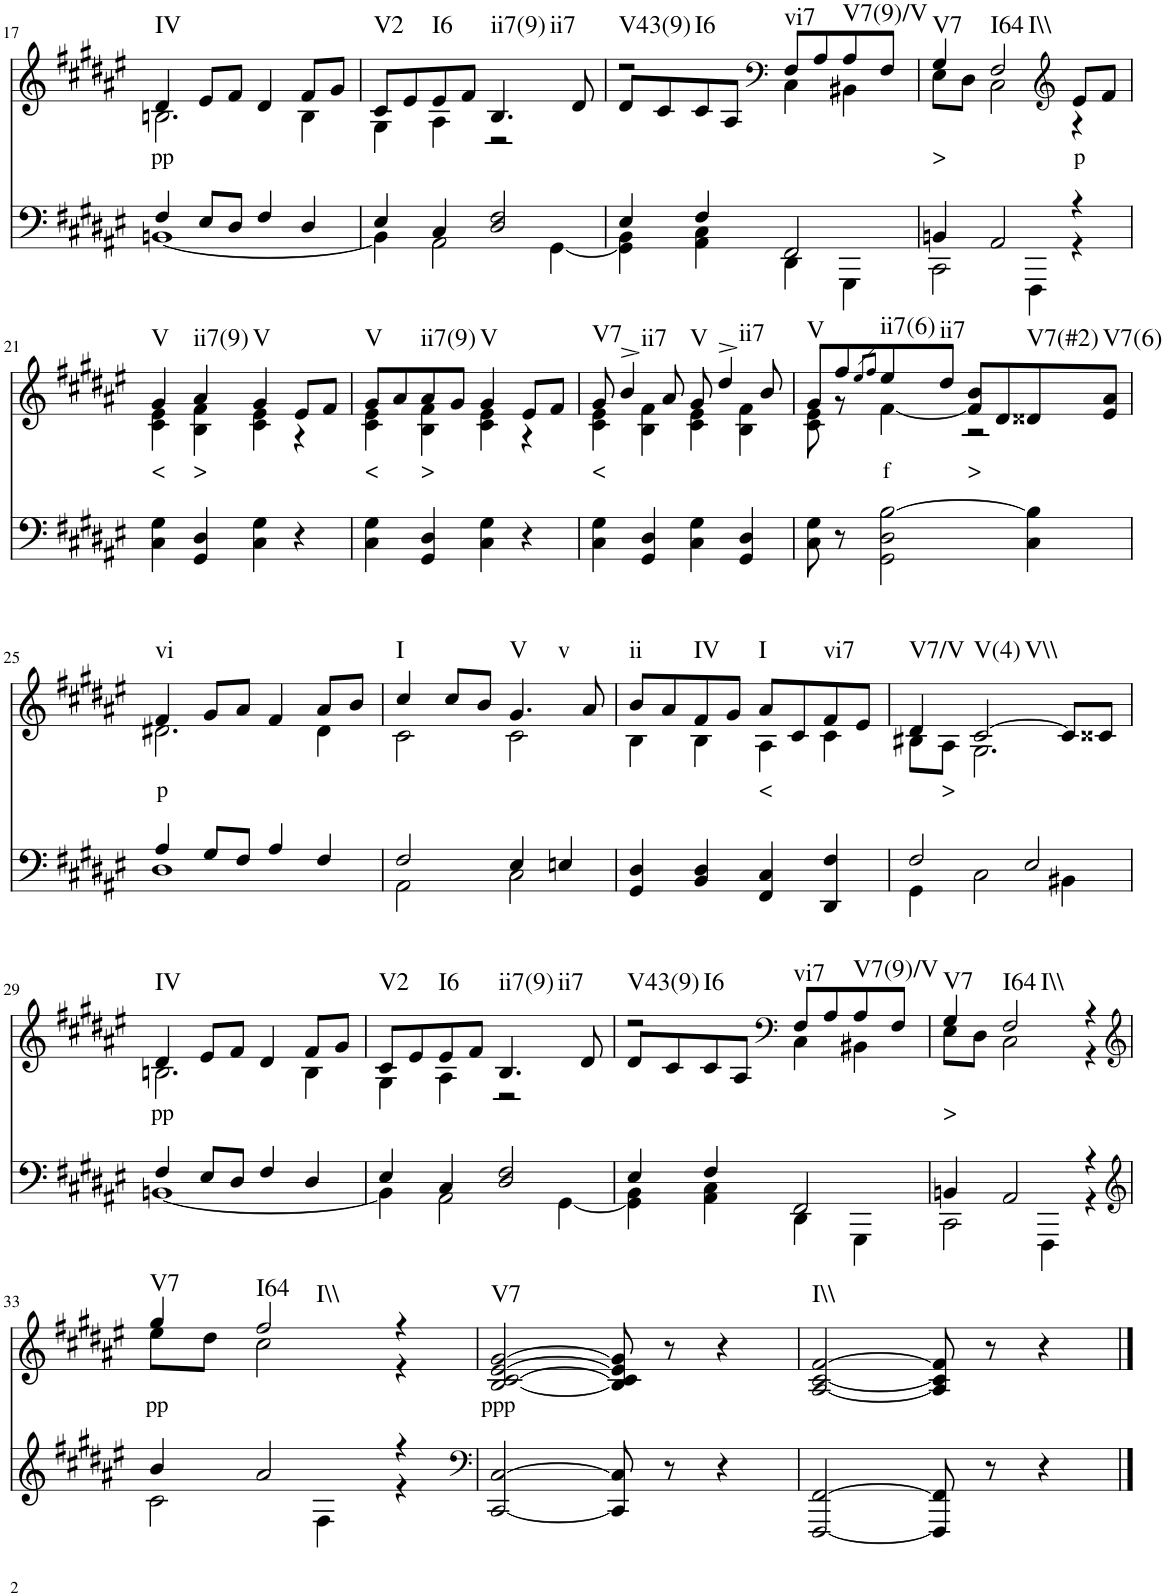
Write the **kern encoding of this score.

**kern	**kern	**text	**harte
*part2	*part1	*part1	*part1
*staff2	*staff1	*staff1	*
*I"piano	*I"piano	*	*
*I'Pno	*I'Pno	*	*
!!LO:PB:g=z
*clefF4	*clefG2	*	*
*k[f#c#g#d#a#e#]	*k[f#c#g#d#a#e#]	*	*
*F#:	*F#:	*	*
*M4/4	*M4/4	*	*
=17	=17	=17	=17
*^	*^	*	*
!	!	!	!	!LO:LY:b	!LO:H:kt=IV
4F#/	[1BBn	4d#/	2.Bn\	pp	N
8E#/L	.	8e#/L	.	.	.
8D#/J	.	8f#/J	.	.	.
4F#/	.	4d#/	.	.	.
4D#/	.	8f#/L	4B\	.	.
.	.	8g#/J	.	.	.
=18	=18	=18	=18	=18	=18
!	!	!	!	!	!LO:H:kt=V2
4E#/	4BB\]	8c#/L	4G#\	.	N
.	.	8e#/	.	.	.
!	!	!	!	!	!LO:H:kt=I6
4C#/	2AA#\	8e#/	4A#\	.	N
.	.	8f#/J	.	.	.
!	!	!	!	!	!LO:H:n=1:kt=ii7(9)
!	!	!	!	!	!LO:H:n=2:kt=ii7
2D#/ 2F#/	.	4.B/	2r	.	N N
.	[4GG#\	.	.	.	.
.	.	8d#/	.	.	.
=19	=19	=19	=19	=19	=19
!	!	!	!	!	!LO:H:kt=V43(9)
4E#/	4GG#\] 4BB\	2r	8d#/L	.	N
.	.	.	8c#/	.	.
!	!	!	!	!	!LO:H:kt=I6
4F#/	4AA#\ 4C#\	.	8c#/	.	N
.	.	.	8A#/J	.	.
*	*	*clefF4	*	*	*
!	!	!	!	!	!LO:H:kt=vi7
2FF#/	4DD#\	8F#/L	4C#\	.	N
.	.	8A#/	.	.	.
!	!	!	!	!	!LO:H:kt=V7(9)/V
.	4GGG#\	8A#/	4BB#X\	.	N
.	.	8F#/J	.	.	.
=20	=20	=20	=20	=20	=20
!	!	!	!	!LO:LY:b	!LO:H:kt=V7
4BBn/	2CC#\	4G#/	8E#\L	>	N
.	.	.	8D#\J	.	.
!	!	!	!	!	!LO:H:n=1:kt=I64
!	!	!	!	!	!LO:H:n=2:kt=I\\
2AA#/	.	2F#/	2C#\	.	N N
.	4FFF#\	.	.	.	.
*	*	*clefG2	*	*	*
!	!	!	!	!LO:LY:b	!
4r	4r	8e#/L	4r	p	.
.	.	8f#/J	.	.	.
*v	*v	*	*	*	*
!!LO:LB:g=z	!!
=21	=21	=21	=21	=21
!	!	!	!LO:LY:b	!LO:H:kt=V
4C#\ 4G#\	4g#/	4c#\ 4e#\	<	N
!	!	!	!LO:LY:b	!LO:H:kt=ii7(9)
4GG#/ 4D#/	4a#/	4B\ 4f#\	>	N
!	!	!	!	!LO:H:kt=V
4C#\ 4G#\	4g#/	4c#\ 4e#\	.	N
4r	8e#/L	4r	.	.
.	8f#/J	.	.	.
=22	=22	=22	=22	=22
!	!	!	!LO:LY:b	!LO:H:kt=V
4C#\ 4G#\	8g#/L	4c#\ 4e#\	<	N
.	8a#/	.	.	.
!	!	!	!LO:LY:b	!LO:H:kt=ii7(9)
4GG#/ 4D#/	8a#/	4B\ 4f#\	>	N
.	8g#/J	.	.	.
!	!	!	!	!LO:H:kt=V
4C#\ 4G#\	4g#/	4c#\ 4e#\	.	N
4r	8e#/L	4r	.	.
.	8f#/J	.	.	.
=23	=23	=23	=23	=23
!	!	!	!LO:LY:b	!LO:H:kt=V7
4C#\ 4G#\	8g#/	4c#\ 4e#\	<	N
.	4b^/	.	.	.
!	!	!	!	!LO:H:kt=ii7
4GG#/ 4D#/	.	4B\ 4f#\	.	N
.	8a#/	.	.	.
!	!	!	!	!LO:H:kt=V
4C#\ 4G#\	8g#/	4c#\ 4e#\	.	N
.	4dd#^/	.	.	.
!	!	!	!	!LO:H:kt=ii7
4GG#/ 4D#/	.	4B\ 4f#\	.	N
.	8b/	.	.	.
=24	=24	=24	=24	=24
!	!	!	!	!LO:H:kt=V
8C#\ 8G#\	8g#/L	8c#\ 8e#\	.	N
8r	8ff#/	8r	.	.
.	8qee#/L	.	.	.
.	8qff#/J	.	.	.
!	!	!	!LO:LY:b	!LO:H:kt=ii7(6)
2GG#\ 2D#\ [2B\	8ee#/	[4f#\	f	N
!	!	!	!	!LO:H:kt=ii7
.	8dd#/J	.	.	N
!	!	!	!LO:LY:b	!
.	8f#/] 8b/L	2r	>	.
.	8d#/	.	.	.
!	!	!	!	!LO:H:kt=V7(#2)
4C#\ 4B\]	8d##X/	.	.	N
!	!	!	!	!LO:H:kt=V7(6)
.	8e#/ 8a#/J	.	.	N
!!LO:LB:g=z	!!
=25	=25	=25	=25	=25
*^	*	*	*	*
!	!	!	!	!LO:LY:b	!LO:H:kt=vi
4A#/	1D#	4f#/	2.d#X\	p	N
8G#/L	.	8g#/L	.	.	.
8F#/J	.	8a#/J	.	.	.
4A#/	.	4f#/	.	.	.
4F#/	.	8a#/L	4d#\	.	.
.	.	8b/J	.	.	.
=26	=26	=26	=26	=26	=26
!	!	!	!	!	!LO:H:kt=I
2F#/	2AA#\	4cc#/	2c#\	.	N
.	.	8cc#/L	.	.	.
.	.	8b/J	.	.	.
!	!	!	!	!	!LO:H:n=1:kt=V
!	!	!	!	!	!LO:H:n=2:kt=v
4E#/	2C#\	4.g#/	2c#\	.	N N
4En/	.	.	.	.	.
.	.	8a#/	.	.	.
*v	*v	*	*	*	*
=27	=27	=27	=27	=27
!	!	!	!	!LO:H:kt=ii
4GG#/ 4D#/	8b/L	4B\	.	N
.	8a#/	.	.	.
!	!	!	!	!LO:H:kt=IV
4BB/ 4D#/	8f#/	4B\	.	N
.	8g#/J	.	.	.
!	!	!	!LO:LY:b	!LO:H:kt=I
4FF#/ 4C#/	8a#/L	4A#\	<	N
.	8c#/	.	.	.
!	!	!	!	!LO:H:kt=vi7
4DD#/ 4F#/	8f#/	4c#\	.	N
.	8e#/J	.	.	.
=28	=28	=28	=28	=28
*^	*	*	*	*
!	!	!	!	!	!LO:H:kt=V7/V
2F#/	4GG#\	4d#/	8B#X\L	.	N
!	!	!	!	!LO:LY:b	!
.	.	.	8A#\J	>	.
!	!	!	!	!	!LO:H:n=1:kt=V(4)
!	!	!	!	!	!LO:H:n=2:kt=V\\
.	2C#\	[2c#/	2.G#\	.	N N
2E#/	.	.	.	.	.
.	4BB#X\	8c#/L]	.	.	.
.	.	8c##X/J	.	.	.
!!LO:LB:g=z	!!
=29	=29	=29	=29	=29	=29
!	!	!	!	!LO:LY:b	!LO:H:kt=IV
4F#/	[1BBn	4d#/	2.Bn\	pp	N
8E#/L	.	8e#/L	.	.	.
8D#/J	.	8f#/J	.	.	.
4F#/	.	4d#/	.	.	.
4D#/	.	8f#/L	4B\	.	.
.	.	8g#/J	.	.	.
=30	=30	=30	=30	=30	=30
!	!	!	!	!	!LO:H:kt=V2
4E#/	4BB\]	8c#/L	4G#\	.	N
.	.	8e#/	.	.	.
!	!	!	!	!	!LO:H:kt=I6
4C#/	2AA#\	8e#/	4A#\	.	N
.	.	8f#/J	.	.	.
!	!	!	!	!	!LO:H:n=1:kt=ii7(9)
!	!	!	!	!	!LO:H:n=2:kt=ii7
2D#/ 2F#/	.	4.B/	2r	.	N N
.	[4GG#\	.	.	.	.
.	.	8d#/	.	.	.
=31	=31	=31	=31	=31	=31
!	!	!	!	!	!LO:H:kt=V43(9)
4E#/	4GG#\] 4BB\	2r	8d#/L	.	N
.	.	.	8c#/	.	.
!	!	!	!	!	!LO:H:kt=I6
4F#/	4AA#\ 4C#\	.	8c#/	.	N
.	.	.	8A#/J	.	.
*	*	*clefF4	*	*	*
!	!	!	!	!	!LO:H:kt=vi7
2FF#/	4DD#\	8F#/L	4C#\	.	N
.	.	8A#/	.	.	.
!	!	!	!	!	!LO:H:kt=V7(9)/V
.	4GGG#\	8A#/	4BB#X\	.	N
.	.	8F#/J	.	.	.
=32	=32	=32	=32	=32	=32
!	!	!	!	!LO:LY:b	!LO:H:kt=V7
4BBn/	2CC#\	4G#/	8E#\L	>	N
.	.	.	8D#\J	.	.
!	!	!	!	!	!LO:H:n=1:kt=I64
!	!	!	!	!	!LO:H:n=2:kt=I\\
2AA#/	.	2F#/	2C#\	.	N N
.	4FFF#\	.	.	.	.
4r	4r	4r	4r	.	.
!!LO:LB:g=z	!!
=33	=33	=33	=33	=33	=33
*clefG2	*	*clefG2	*	*	*
!	!	!	!	!LO:LY:b	!LO:H:kt=V7
4b/	2c#\	4gg#/	8ee#\L	pp	N
.	.	.	8dd#\J	.	.
!	!	!	!	!	!LO:H:n=1:kt=I64
!	!	!	!	!	!LO:H:n=2:kt=I\\
2a#/	.	2ff#/	2cc#\	.	N N
.	4F#\	.	.	.	.
4r	4r	4r	4r	.	.
*v	*v	*	*	*	*
*	*v	*v	*	*
=34	=34	=34	=34
*clefF4	*	*	*
*^	*^	*	*
!	!	!	!	!LO:LY:b	!LO:H:kt=V7
*v	*v	*	*	*	*
*	*v	*v	*	*
[2CC#/ [2C#/	[2B/ [2c#/ [2e#/ [2g#/	ppp	N
8CC#/] 8C#/]	8B/] 8c#/] 8e#/] 8g#/]	.	.
8r	8r	.	.
4r	4r	.	.
=35	=35	=35	=35
!	!	!	!LO:H:kt=I\\
[2FFF#/ [2FF#/	[2A#/ [2c#/ [2f#/	.	N
8FFF#/] 8FF#/]	8A#/] 8c#/] 8f#/]	.	.
8r	8r	.	.
4r	4r	.	.
==	==	==	==
*-	*-	*-	*-
